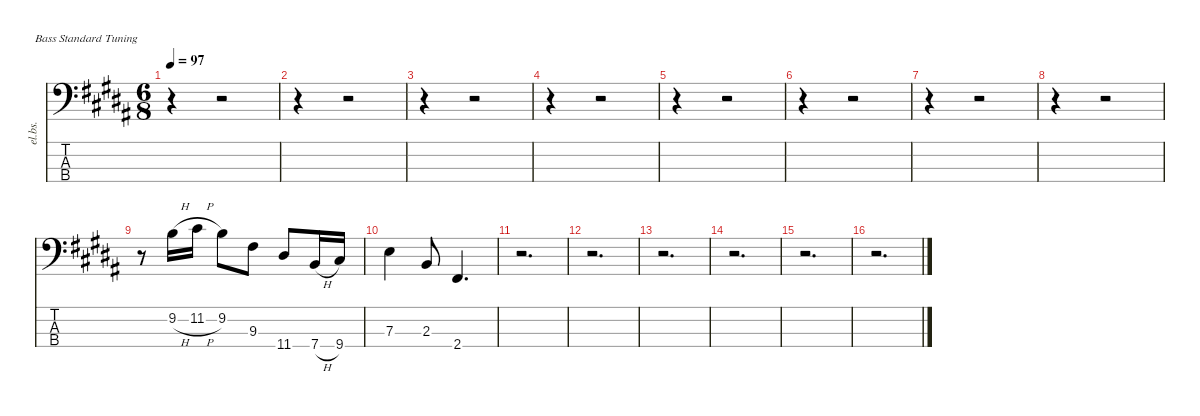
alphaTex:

\defaultSystemsLayout 4
\hideDynamics
\bracketExtendMode nobrackets
\chordDiagramsInScore
\track ("Electric Bass" "el.bs.") {instrument electricbassfinger}
\staff {score tabs}
\tuning (G2 D2 A1 E1)
\ts (6 8)
\beaming (8 2 2 2 2)
\tempo 97
\clef f4
\ks b
r.4{dy mf instrument electricbassfinger} r.2 |
r.4 r.2 |
r.4 r.2 |
r.4 r.2 |
r.4 r.2 |
r.4 r.2 |
r.4 r.2 |
r.4 r.2 |
r.8 9.2{h acc forcenatural}.16 11.2{h acc #}.16 9.2{acc forcenatural}.8 9.3{acc #}.8 11.4{acc #}.8 7.4{h acc forcenatural}.16 9.4{acc #}.16 |
7.3{acc forcenatural}.4 2.3{acc forcenatural}.8 2.4{acc #}.4{d} |
r.2{d} |
r.2{d} |
r.2{d} |
r.2{d} |
r.2{d} |
r.2{d}
